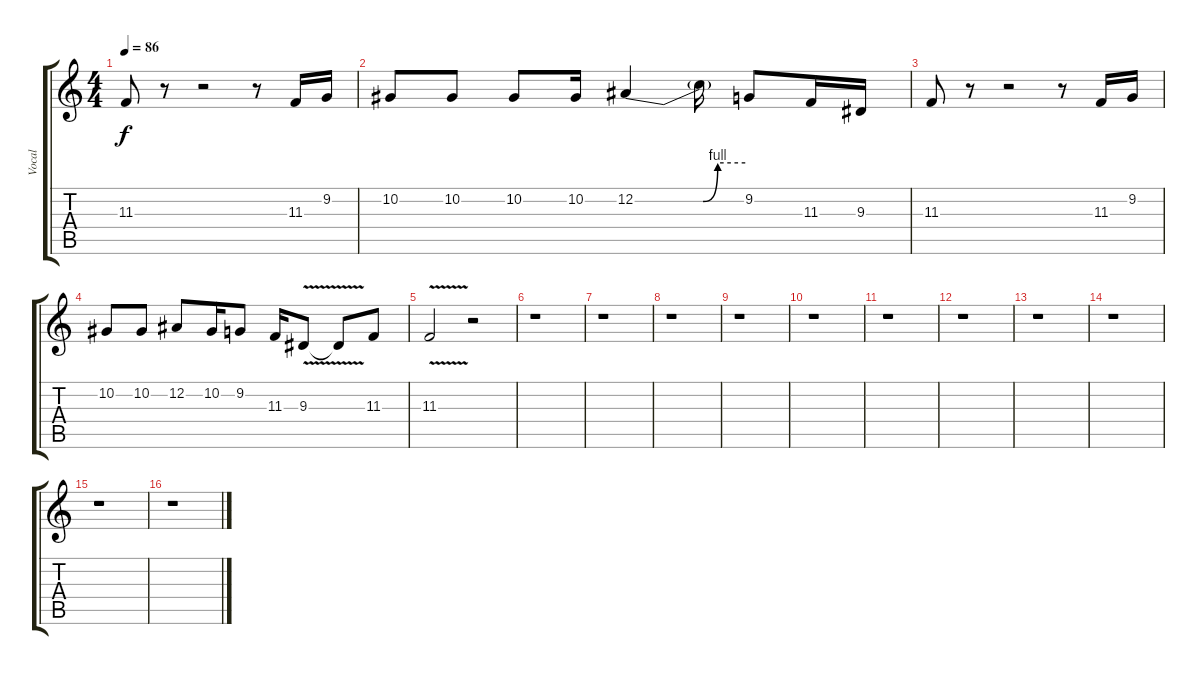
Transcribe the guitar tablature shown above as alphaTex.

\track ("Vocal" "Vocal") {instrument tenorsax}
\staff {score tabs}
\tuning (Eb4 Bb3 Gb3 Db3 Ab2 Eb2) {hide}
\ts (4 4)
\tempo 86
\clef g2
\ks c
11.3.8{dy f} r.8 r.2 r.8 11.3.16 9.2.16 |
10.2.8 10.2.8 10.2.8 10.2.16 12.2{be (custom 0 0 37 0 45 4 60 4)}.4 12.2{t}.16 9.2.8 11.3.16 9.3.16 |
11.3.8 r.8 r.2 r.8 11.3.16 9.2.16 |
10.2.8 10.2.8 12.2.8 10.2.16 9.2.8 11.3.16 9.3{v}.8 9.3{t}.8 11.3.8 |
11.3{v}.2 r.2 |
r.1 |
r.1 |
r.1 |
r.1 |
r.1 |
r.1 |
r.1 |
r.1 |
r.1 |
r.1 |
r.1
